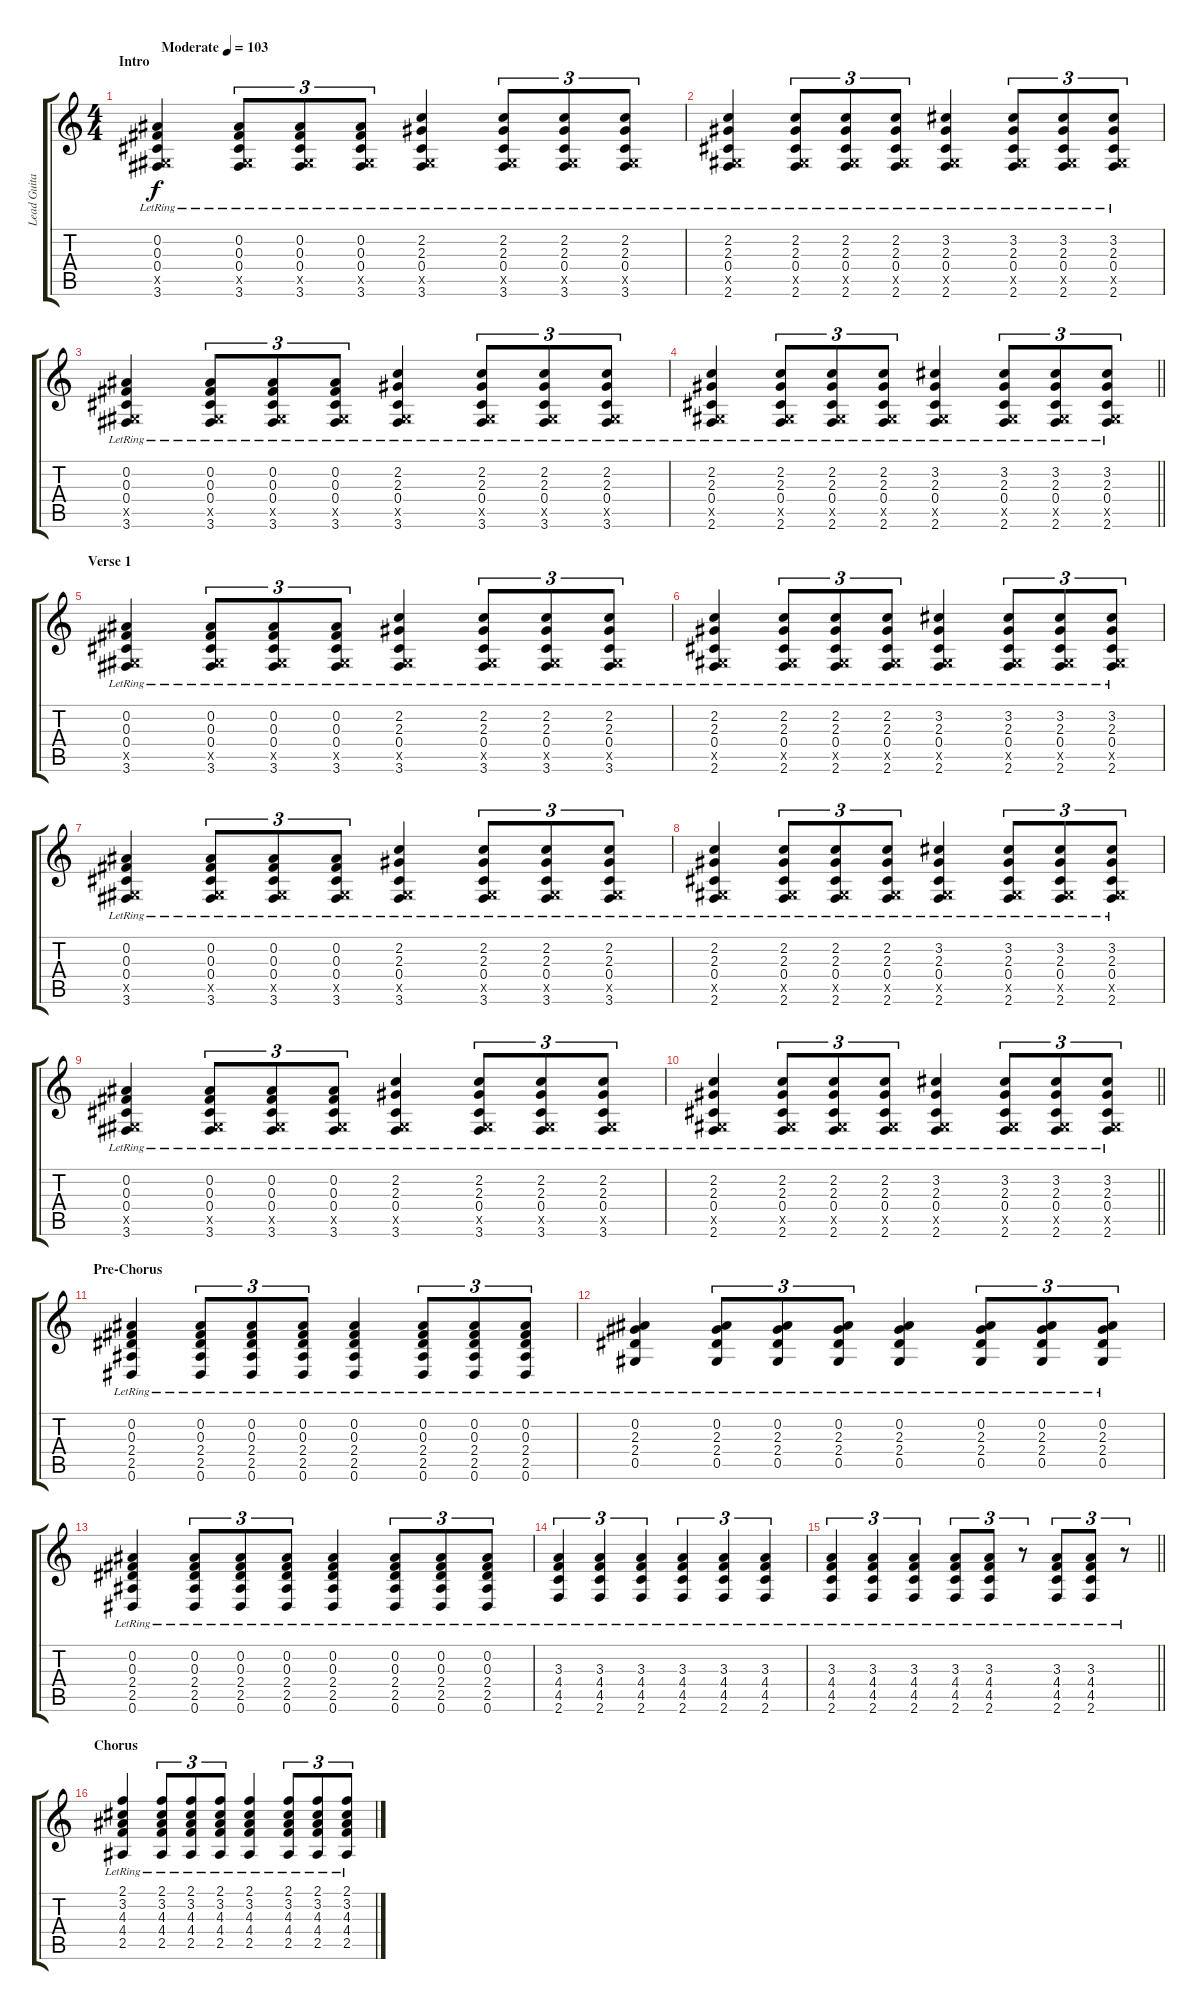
\track ("Lead Guitar" "Lead Guita") {instrument acousticguitarsteel bank 77}
\staff {score tabs}
\tuning (Eb4 Bb3 Gb3 Db3 Ab2 Eb2) {hide}
\ts (4 4)
\section ("" "Intro")
\tempo (103 "Moderate")
\clef g2
\ks c
(0.2{lr} 0.3{lr} 0.4{lr} 0.5{x} 3.6{lr}).4{dy f instrument acousticguitarsteel} (0.2{lr} 0.3{lr} 0.4{lr} 0.5{x} 3.6{lr}).8{tu (3 2)} (0.2{lr} 0.3{lr} 0.4{lr} 0.5{x} 3.6{lr}).8{tu (3 2)} (0.2{lr} 0.3{lr} 0.4{lr} 0.5{x} 3.6{lr}).8{tu (3 2)} (2.2{lr} 2.3{lr} 0.4{lr} 0.5{x} 3.6{lr}).4 (2.2{lr} 2.3{lr} 0.4{lr} 0.5{x} 3.6{lr}).8{tu (3 2)} (2.2{lr} 2.3{lr} 0.4{lr} 0.5{x} 3.6{lr}).8{tu (3 2)} (2.2{lr} 2.3{lr} 0.4{lr} 0.5{x} 3.6{lr}).8{tu (3 2)} |
(2.2{lr} 2.3{lr} 0.4{lr} 0.5{x} 2.6{lr}).4 (2.2{lr} 2.3{lr} 0.4{lr} 0.5{x} 2.6{lr}).8{tu (3 2)} (2.2{lr} 2.3{lr} 0.4{lr} 0.5{x} 2.6{lr}).8{tu (3 2)} (2.2{lr} 2.3{lr} 0.4{lr} 0.5{x} 2.6{lr}).8{tu (3 2)} (3.2{lr} 2.3{lr} 0.4{lr} 0.5{x} 2.6{lr}).4 (3.2{lr} 2.3{lr} 0.4{lr} 0.5{x} 2.6{lr}).8{tu (3 2)} (3.2{lr} 2.3{lr} 0.4{lr} 0.5{x} 2.6{lr}).8{tu (3 2)} (3.2{lr} 2.3{lr} 0.4{lr} 0.5{x} 2.6{lr}).8{tu (3 2)} |
(0.2{lr} 0.3{lr} 0.4{lr} 0.5{x} 3.6{lr}).4 (0.2{lr} 0.3{lr} 0.4{lr} 0.5{x} 3.6{lr}).8{tu (3 2)} (0.2{lr} 0.3{lr} 0.4{lr} 0.5{x} 3.6{lr}).8{tu (3 2)} (0.2{lr} 0.3{lr} 0.4{lr} 0.5{x} 3.6{lr}).8{tu (3 2)} (2.2{lr} 2.3{lr} 0.4{lr} 0.5{x} 3.6{lr}).4 (2.2{lr} 2.3{lr} 0.4{lr} 0.5{x} 3.6{lr}).8{tu (3 2)} (2.2{lr} 2.3{lr} 0.4{lr} 0.5{x} 3.6{lr}).8{tu (3 2)} (2.2{lr} 2.3{lr} 0.4{lr} 0.5{x} 3.6{lr}).8{tu (3 2)} |
\barLineRight lightlight
(2.2{lr} 2.3{lr} 0.4{lr} 0.5{x} 2.6{lr}).4 (2.2{lr} 2.3{lr} 0.4{lr} 0.5{x} 2.6{lr}).8{tu (3 2)} (2.2{lr} 2.3{lr} 0.4{lr} 0.5{x} 2.6{lr}).8{tu (3 2)} (2.2{lr} 2.3{lr} 0.4{lr} 0.5{x} 2.6{lr}).8{tu (3 2)} (3.2{lr} 2.3{lr} 0.4{lr} 0.5{x} 2.6{lr}).4 (3.2{lr} 2.3{lr} 0.4{lr} 0.5{x} 2.6{lr}).8{tu (3 2)} (3.2{lr} 2.3{lr} 0.4{lr} 0.5{x} 2.6{lr}).8{tu (3 2)} (3.2{lr} 2.3{lr} 0.4{lr} 0.5{x} 2.6{lr}).8{tu (3 2)} |
\section ("" "Verse 1")
(0.2{lr} 0.3{lr} 0.4{lr} 0.5{x} 3.6{lr}).4 (0.2{lr} 0.3{lr} 0.4{lr} 0.5{x} 3.6{lr}).8{tu (3 2)} (0.2{lr} 0.3{lr} 0.4{lr} 0.5{x} 3.6{lr}).8{tu (3 2)} (0.2{lr} 0.3{lr} 0.4{lr} 0.5{x} 3.6{lr}).8{tu (3 2)} (2.2{lr} 2.3{lr} 0.4{lr} 0.5{x} 3.6{lr}).4 (2.2{lr} 2.3{lr} 0.4{lr} 0.5{x} 3.6{lr}).8{tu (3 2)} (2.2{lr} 2.3{lr} 0.4{lr} 0.5{x} 3.6{lr}).8{tu (3 2)} (2.2{lr} 2.3{lr} 0.4{lr} 0.5{x} 3.6{lr}).8{tu (3 2)} |
(2.2{lr} 2.3{lr} 0.4{lr} 0.5{x} 2.6{lr}).4 (2.2{lr} 2.3{lr} 0.4{lr} 0.5{x} 2.6{lr}).8{tu (3 2)} (2.2{lr} 2.3{lr} 0.4{lr} 0.5{x} 2.6{lr}).8{tu (3 2)} (2.2{lr} 2.3{lr} 0.4{lr} 0.5{x} 2.6{lr}).8{tu (3 2)} (3.2{lr} 2.3{lr} 0.4{lr} 0.5{x} 2.6{lr}).4 (3.2{lr} 2.3{lr} 0.4{lr} 0.5{x} 2.6{lr}).8{tu (3 2)} (3.2{lr} 2.3{lr} 0.4{lr} 0.5{x} 2.6{lr}).8{tu (3 2)} (3.2{lr} 2.3{lr} 0.4{lr} 0.5{x} 2.6{lr}).8{tu (3 2)} |
(0.2{lr} 0.3{lr} 0.4{lr} 0.5{x} 3.6{lr}).4 (0.2{lr} 0.3{lr} 0.4{lr} 0.5{x} 3.6{lr}).8{tu (3 2)} (0.2{lr} 0.3{lr} 0.4{lr} 0.5{x} 3.6{lr}).8{tu (3 2)} (0.2{lr} 0.3{lr} 0.4{lr} 0.5{x} 3.6{lr}).8{tu (3 2)} (2.2{lr} 2.3{lr} 0.4{lr} 0.5{x} 3.6{lr}).4 (2.2{lr} 2.3{lr} 0.4{lr} 0.5{x} 3.6{lr}).8{tu (3 2)} (2.2{lr} 2.3{lr} 0.4{lr} 0.5{x} 3.6{lr}).8{tu (3 2)} (2.2{lr} 2.3{lr} 0.4{lr} 0.5{x} 3.6{lr}).8{tu (3 2)} |
(2.2{lr} 2.3{lr} 0.4{lr} 0.5{x} 2.6{lr}).4 (2.2{lr} 2.3{lr} 0.4{lr} 0.5{x} 2.6{lr}).8{tu (3 2)} (2.2{lr} 2.3{lr} 0.4{lr} 0.5{x} 2.6{lr}).8{tu (3 2)} (2.2{lr} 2.3{lr} 0.4{lr} 0.5{x} 2.6{lr}).8{tu (3 2)} (3.2{lr} 2.3{lr} 0.4{lr} 0.5{x} 2.6{lr}).4 (3.2{lr} 2.3{lr} 0.4{lr} 0.5{x} 2.6{lr}).8{tu (3 2)} (3.2{lr} 2.3{lr} 0.4{lr} 0.5{x} 2.6{lr}).8{tu (3 2)} (3.2{lr} 2.3{lr} 0.4{lr} 0.5{x} 2.6{lr}).8{tu (3 2)} |
(0.2{lr} 0.3{lr} 0.4{lr} 0.5{x} 3.6{lr}).4 (0.2{lr} 0.3{lr} 0.4{lr} 0.5{x} 3.6{lr}).8{tu (3 2)} (0.2{lr} 0.3{lr} 0.4{lr} 0.5{x} 3.6{lr}).8{tu (3 2)} (0.2{lr} 0.3{lr} 0.4{lr} 0.5{x} 3.6{lr}).8{tu (3 2)} (2.2{lr} 2.3{lr} 0.4{lr} 0.5{x} 3.6{lr}).4 (2.2{lr} 2.3{lr} 0.4{lr} 0.5{x} 3.6{lr}).8{tu (3 2)} (2.2{lr} 2.3{lr} 0.4{lr} 0.5{x} 3.6{lr}).8{tu (3 2)} (2.2{lr} 2.3{lr} 0.4{lr} 0.5{x} 3.6{lr}).8{tu (3 2)} |
\barLineRight lightlight
(2.2{lr} 2.3{lr} 0.4{lr} 0.5{x} 2.6{lr}).4 (2.2{lr} 2.3{lr} 0.4{lr} 0.5{x} 2.6{lr}).8{tu (3 2)} (2.2{lr} 2.3{lr} 0.4{lr} 0.5{x} 2.6{lr}).8{tu (3 2)} (2.2{lr} 2.3{lr} 0.4{lr} 0.5{x} 2.6{lr}).8{tu (3 2)} (3.2{lr} 2.3{lr} 0.4{lr} 0.5{x} 2.6{lr}).4 (3.2{lr} 2.3{lr} 0.4{lr} 0.5{x} 2.6{lr}).8{tu (3 2)} (3.2{lr} 2.3{lr} 0.4{lr} 0.5{x} 2.6{lr}).8{tu (3 2)} (3.2{lr} 2.3{lr} 0.4{lr} 0.5{x} 2.6{lr}).8{tu (3 2)} |
\section ("" "Pre-Chorus")
(0.2{lr} 0.3{lr} 2.4{lr} 2.5{lr} 0.6{lr}).4 (0.2{lr} 0.3{lr} 2.4{lr} 2.5{lr} 0.6{lr}).8{tu (3 2)} (0.2{lr} 0.3{lr} 2.4{lr} 2.5{lr} 0.6{lr}).8{tu (3 2)} (0.2{lr} 0.3{lr} 2.4{lr} 2.5{lr} 0.6{lr}).8{tu (3 2)} (0.2{lr} 0.3{lr} 2.4{lr} 2.5{lr} 0.6{lr}).4 (0.2{lr} 0.3{lr} 2.4{lr} 2.5{lr} 0.6{lr}).8{tu (3 2)} (0.2{lr} 0.3{lr} 2.4{lr} 2.5{lr} 0.6{lr}).8{tu (3 2)} (0.2{lr} 0.3{lr} 2.4{lr} 2.5{lr} 0.6{lr}).8{tu (3 2)} |
(0.2{lr} 2.3{lr} 2.4{lr} 0.5{lr}).4 (0.2{lr} 2.3{lr} 2.4{lr} 0.5{lr}).8{tu (3 2)} (0.2{lr} 2.3{lr} 2.4{lr} 0.5{lr}).8{tu (3 2)} (0.2{lr} 2.3{lr} 2.4{lr} 0.5{lr}).8{tu (3 2)} (0.2{lr} 2.3{lr} 2.4{lr} 0.5{lr}).4 (0.2{lr} 2.3{lr} 2.4{lr} 0.5{lr}).8{tu (3 2)} (0.2{lr} 2.3{lr} 2.4{lr} 0.5{lr}).8{tu (3 2)} (0.2{lr} 2.3{lr} 2.4{lr} 0.5{lr}).8{tu (3 2)} |
(0.2{lr} 0.3{lr} 2.4{lr} 2.5{lr} 0.6{lr}).4 (0.2{lr} 0.3{lr} 2.4{lr} 2.5{lr} 0.6{lr}).8{tu (3 2)} (0.2{lr} 0.3{lr} 2.4{lr} 2.5{lr} 0.6{lr}).8{tu (3 2)} (0.2{lr} 0.3{lr} 2.4{lr} 2.5{lr} 0.6{lr}).8{tu (3 2)} (0.2{lr} 0.3{lr} 2.4{lr} 2.5{lr} 0.6{lr}).4 (0.2{lr} 0.3{lr} 2.4{lr} 2.5{lr} 0.6{lr}).8{tu (3 2)} (0.2{lr} 0.3{lr} 2.4{lr} 2.5{lr} 0.6{lr}).8{tu (3 2)} (0.2{lr} 0.3{lr} 2.4{lr} 2.5{lr} 0.6{lr}).8{tu (3 2)} |
(3.3{lr} 4.4{lr} 4.5{lr} 2.6{lr}).4{tu (3 2)} (3.3{lr} 4.4{lr} 4.5{lr} 2.6{lr}).4{tu (3 2)} (3.3{lr} 4.4{lr} 4.5{lr} 2.6{lr}).4{tu (3 2)} (3.3{lr} 4.4{lr} 4.5{lr} 2.6{lr}).4{tu (3 2)} (3.3{lr} 4.4{lr} 4.5{lr} 2.6{lr}).4{tu (3 2)} (3.3{lr} 4.4{lr} 4.5{lr} 2.6{lr}).4{tu (3 2)} |
\barLineRight lightlight
(3.3{lr} 4.4{lr} 4.5{lr} 2.6{lr}).4{tu (3 2)} (3.3{lr} 4.4{lr} 4.5{lr} 2.6{lr}).4{tu (3 2)} (3.3{lr} 4.4{lr} 4.5{lr} 2.6{lr}).4{tu (3 2)} (3.3{lr} 4.4{lr} 4.5{lr} 2.6{lr}).8{tu (3 2)} (3.3{lr} 4.4{lr} 4.5{lr} 2.6{lr}).8{tu (3 2)} r.8{tu (3 2)} (3.3{lr} 4.4{lr} 4.5{lr} 2.6{lr}).8{tu (3 2)} (3.3{lr} 4.4{lr} 4.5{lr} 2.6{lr}).8{tu (3 2)} r.8{tu (3 2)} |
\section ("" "Chorus")
(2.1{lr} 3.2{lr} 4.3{lr} 4.4{lr} 2.5{lr}).4 (2.1{lr} 3.2{lr} 4.3{lr} 4.4{lr} 2.5{lr}).8{tu (3 2)} (2.1{lr} 3.2{lr} 4.3{lr} 4.4{lr} 2.5{lr}).8{tu (3 2)} (2.1{lr} 3.2{lr} 4.3{lr} 4.4{lr} 2.5{lr}).8{tu (3 2)} (2.1{lr} 3.2{lr} 4.3{lr} 4.4{lr} 2.5{lr}).4 (2.1{lr} 3.2{lr} 4.3{lr} 4.4{lr} 2.5{lr}).8{tu (3 2)} (2.1{lr} 3.2{lr} 4.3{lr} 4.4{lr} 2.5{lr}).8{tu (3 2)} (2.1{lr} 3.2{lr} 4.3{lr} 4.4{lr} 2.5{lr}).8{tu (3 2)}
